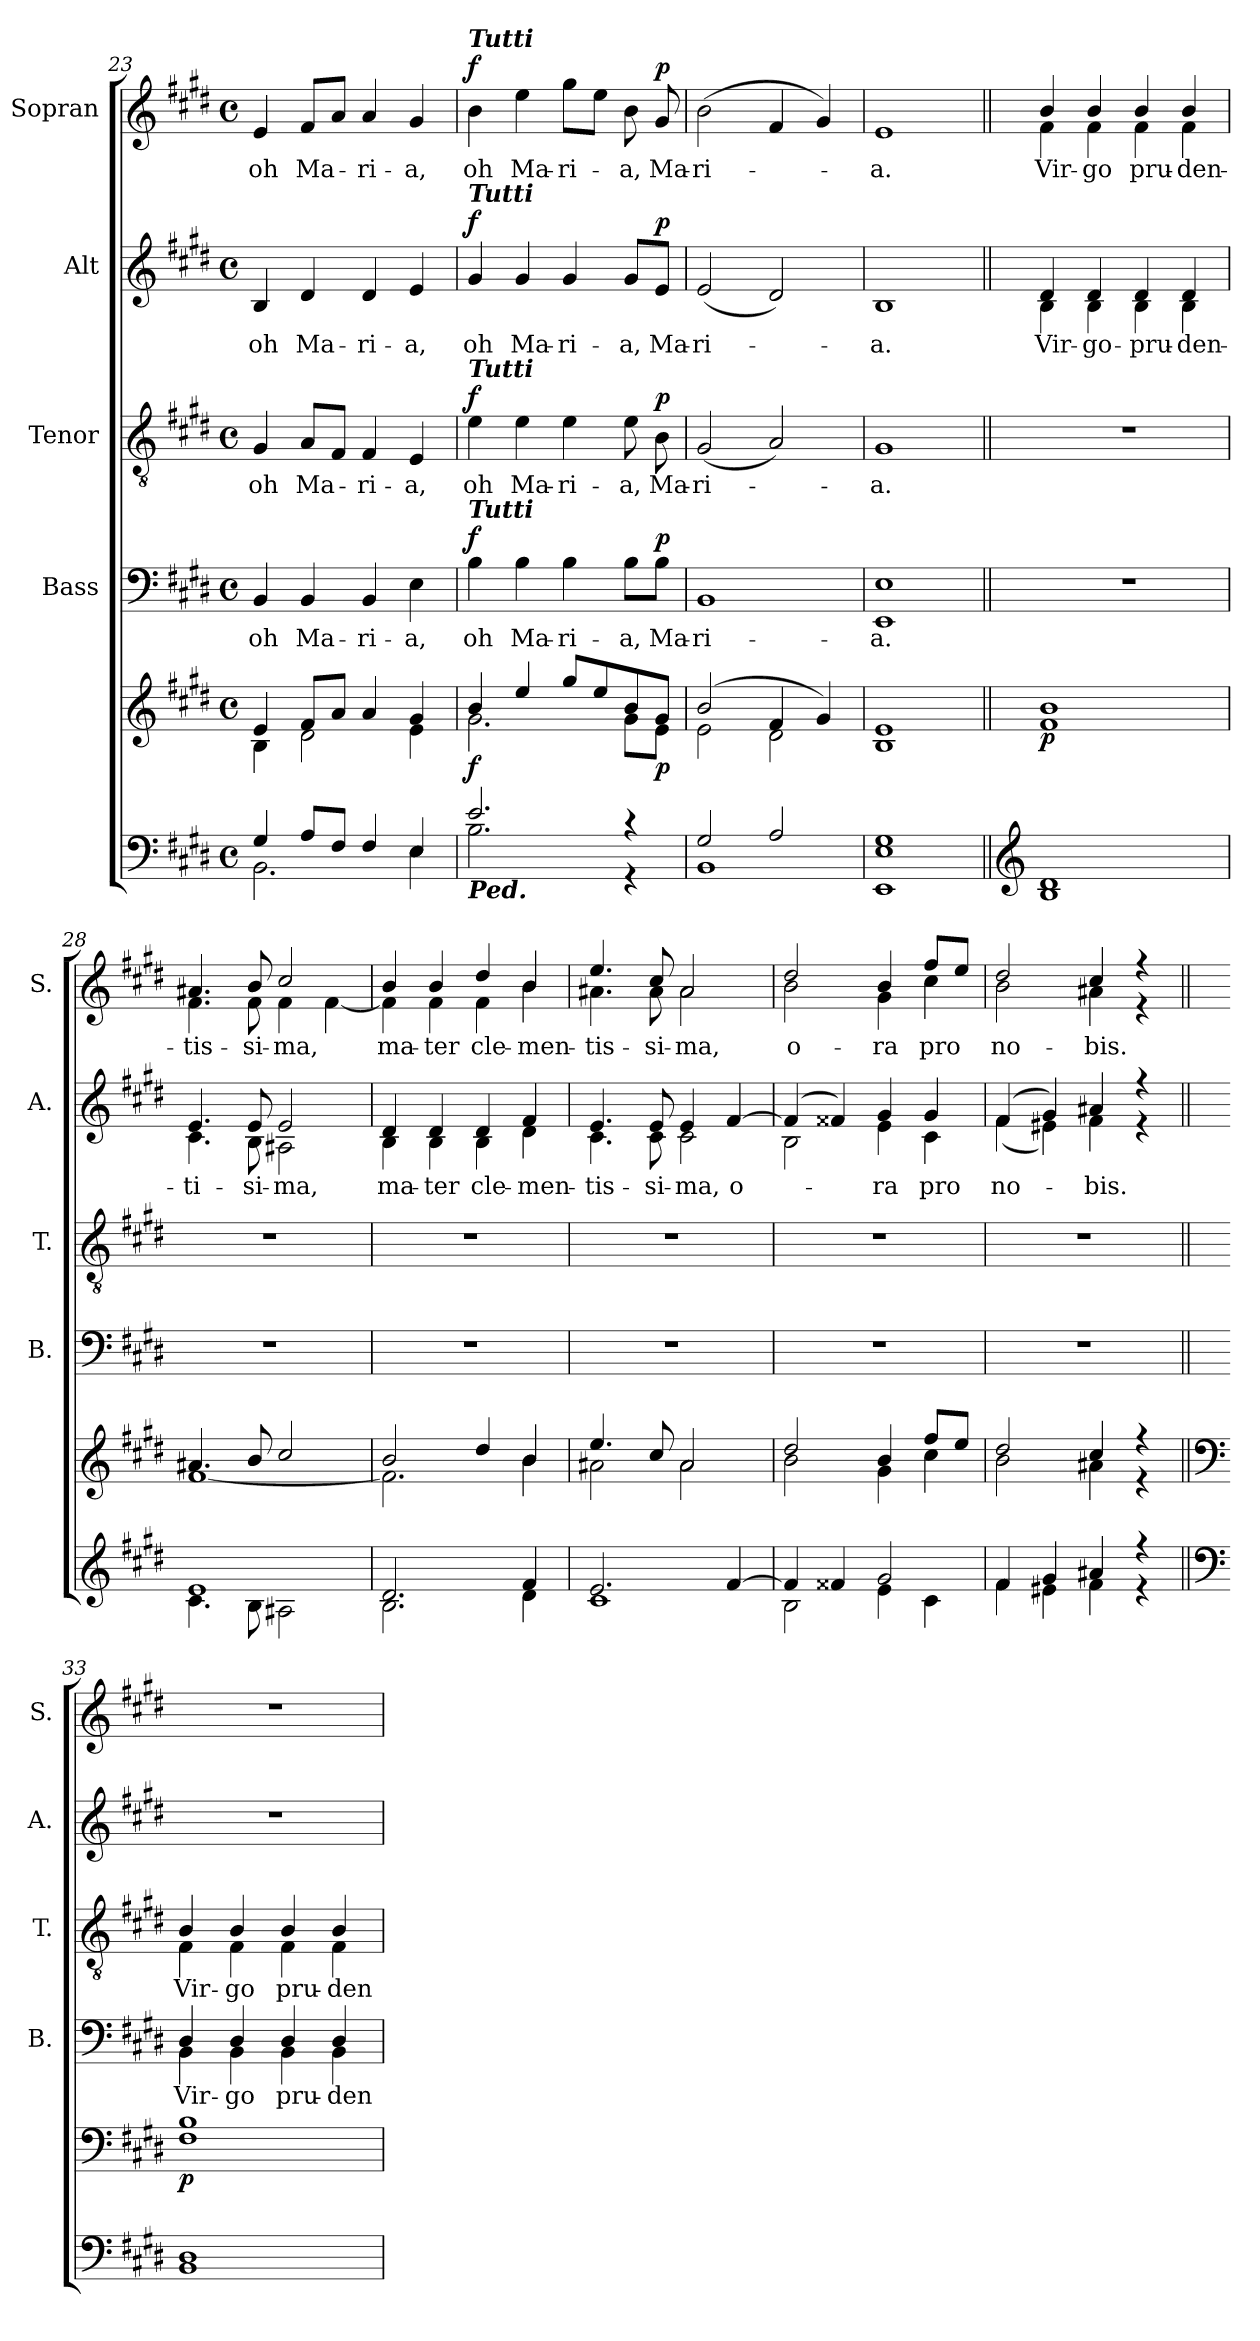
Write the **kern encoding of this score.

**kern	**kern	**dynam	**kern	**text	**dynam	**kern	**text	**dynam	**kern	**text	**dynam	**kern	**text	**dynam
*part5	*part5	*part5	*part4	*part4	*part4	*part3	*part3	*part3	*part2	*part2	*part2	*part1	*part1	*part1
*staff6	*staff5	*staff5/6	*staff4	*staff4	*staff4	*staff3	*staff3	*staff3	*staff2	*staff2	*staff2	*staff1	*staff1	*staff1
*	*	*	*I"Bass	*	*	*I"Tenor	*	*	*I"Alt	*	*	*I"Sopran	*	*
*	*	*	*I'B.	*	*	*I'T.	*	*	*I'A.	*	*	*I'S.	*	*
*clefF4	*clefG2	*	*clefF4	*	*	*clefGv2	*	*	*clefG2	*	*	*clefG2	*	*
*k[f#c#g#d#]	*k[f#c#g#d#]	*	*k[f#c#g#d#]	*	*	*k[f#c#g#d#]	*	*	*k[f#c#g#d#]	*	*	*k[f#c#g#d#]	*	*
*E:	*E:	*	*E:	*	*	*E:	*	*	*E:	*	*	*E:	*	*
*M4/4	*M4/4	*	*M4/4	*	*	*M4/4	*	*	*M4/4	*	*	*M4/4	*	*
*met(c)	*met(c)	*	*met(c)	*	*	*met(c)	*	*	*met(c)	*	*	*met(c)	*	*
=23	=23	=23	=23	=23	=23	=23	=23	=23	=23	=23	=23	=23	=23	=23
*^	*^	*	*	*	*	*	*	*	*	*	*	*	*	*
!	!	!	!	!	!	!LO:LY:b	!	!	!LO:LY:b	!	!	!LO:LY:b	!	!	!LO:LY:b	!
4G#/	2.BB\	4e/	4B\	.	4BB/	oh	.	4G#/	oh	.	4B/	oh	.	4e/	oh	.
!	!	!	!	!	!	!LO:LY:b	!	!	!LO:LY:b	!	!	!LO:LY:b	!	!	!LO:LY:b	!
8A/L	.	8f#/L	2d#\	.	4BB/	Ma-	.	8A/L	Ma-	.	4d#/	Ma-	.	8f#/L	Ma-	.
8F#/J	.	8a/J	.	.	.	.	.	8F#/J	.	.	.	.	.	8a/J	.	.
!	!	!	!	!	!	!LO:LY:b	!	!	!LO:LY:b	!	!	!LO:LY:b	!	!	!LO:LY:b	!
4F#/	.	4a/	.	.	4BB/	-ri-	.	4F#/	-ri-	.	4d#/	-ri-	.	4a/	-ri-	.
!	!	!	!	!	!	!LO:LY:b	!	!	!LO:LY:b	!	!	!LO:LY:b	!	!	!LO:LY:b	!
4E/	4E\	4g#/	4e\	.	4E\	-a,	.	4E/	-a,	.	4e/	-a,	.	4g#/	-a,	.
!!LO:PB:g=z
=24	=24	=24	=24	=24	=24	=24	=24	=24	=24	=24	=24	=24	=24	=24	=24	=24
!	!	!	!	!	!	!	!	!	!	!	!	!	!	!LO:TX:a:Bi:t=Tutti	!	!
!	!	!	!	!	!	!	!	!	!	!	!LO:TX:a:Bi:t=Tutti	!	!	!	!	!
!	!	!	!	!	!	!	!	!LO:TX:a:Bi:t=Tutti	!	!	!	!	!	!	!	!
!	!	!	!	!	!LO:TX:a:Bi:t=Tutti	!	!	!	!	!	!	!	!	!	!	!
!LO:TX:b:Bi:t=Ped.	!	!	!	!	!	!	!	!	!	!	!	!	!	!	!	!
!	!	!	!	!LO:DY:b	!	!LO:LY:b	!LO:DY:a	!	!LO:LY:b	!LO:DY:a	!	!LO:LY:b	!LO:DY:a	!	!LO:LY:b	!LO:DY:a
2.e/	2.B\	4b/	2.g#\	f	4B\	oh	f	4e\	oh	f	4g#/	oh	f	4b\	oh	f
!	!	!	!	!	!	!LO:LY:b	!	!	!LO:LY:b	!	!	!LO:LY:b	!	!	!LO:LY:b	!
.	.	4ee/	.	.	4B\	Ma-	.	4e\	Ma-	.	4g#/	Ma-	.	4ee\	Ma-	.
!	!	!	!	!	!	!LO:LY:b	!	!	!LO:LY:b	!	!	!LO:LY:b	!	!	!LO:LY:b	!
.	.	8gg#/L	.	.	4B\	-ri-	.	4e\	-ri-	.	4g#/	-ri-	.	8gg#\L	-ri-	.
.	.	8ee/	.	.	.	.	.	.	.	.	.	.	.	8ee\J	.	.
!	!	!	!	!	!	!LO:LY:b	!	!	!LO:LY:b	!	!	!LO:LY:b	!	!	!LO:LY:b	!
4r	4r	8b/	8g#\L	.	8B\L	-a,	.	8e\	-a,	.	8g#/L	-a,	.	8b\	-a,	.
!	!	!	!	!LO:DY:b	!	!LO:LY:b	!LO:DY:a	!	!LO:LY:b	!LO:DY:a	!	!LO:LY:b	!LO:DY:a	!	!LO:LY:b	!LO:DY:a
.	.	8g#/J	8e\J	p	8B\J	Ma-	p	8B\	Ma-	p	8e/J	Ma-	p	8g#/	Ma-	p
=25	=25	=25	=25	=25	=25	=25	=25	=25	=25	=25	=25	=25	=25	=25	=25	=25
!	!	!	!	!	!	!LO:LY:b	!	!	!LO:LY:b	!	!	!LO:LY:b	!	!	!LO:LY:b	!
2G#/	1BB	(2b/	2e\	.	1BB	-ri-	.	(<2G#/	-ri-	.	(<2e/	-ri-	.	(>2b\	-ri-	.
2A/	.	4f#/	2d#\	.	.	.	.	2A/)	.	.	2d#/)	.	.	4f#/	.	.
.	.	4g#/)	.	.	.	.	.	.	.	.	.	.	.	4g#/)	.	.
=26	=26	=26	=26	=26	=26	=26	=26	=26	=26	=26	=26	=26	=26	=26	=26	=26
!	!	!	!	!	!	!LO:LY:b	!	!	!LO:LY:b	!	!	!LO:LY:b	!	!	!LO:LY:b	!
1E 1G#	1EE	1e	1B	.	1EE 1E	-a.	.	1G#	-a.	.	1B	-a.	.	1e	-a.	.
=27||	=27||	=27||	=27||	=27||	=27||	=27||	=27||	=27||	=27||	=27||	=27||	=27||	=27||	=27||	=27||	=27||
*clefG2	*	*	*	*	*	*	*	*	*	*	*	*	*	*	*	*
!	!	!	!	!	!	!	!	!	!	!	!	!	!	!LO:TX:a:Bi:t=Solo	!	!
!	!	!	!	!	!	!	!	!	!	!	!LO:TX:a:Bi:t=Solo	!	!	!	!	!
!	!	!	!	!LO:DY:b	!	!	!	!	!	!	!	!LO:LY:b	!	!	!LO:LY:b	!
*	*	*	*	*	*	*	*	*	*	*	*^	*	*	*^	*	*
1d#	1B	1b	1f#	p	1r	.	.	1r	.	.	4d#/	4B\	Vir-	.	4b/	4f#\	Vir-	.
!	!	!	!	!	!	!	!	!	!	!	!	!	!LO:LY:b	!	!	!	!LO:LY:b	!
.	.	.	.	.	.	.	.	.	.	.	4d#/	4B\	-go-	.	4b/	4f#\	-go	.
!	!	!	!	!	!	!	!	!	!	!	!	!	!LO:LY:b	!	!	!	!LO:LY:b	!
.	.	.	.	.	.	.	.	.	.	.	4d#/	4B\	-pru-	.	4b/	4f#\	pru-	.
!	!	!	!	!	!	!	!	!	!	!	!	!	!LO:LY:b	!	!	!	!LO:LY:b	!
.	.	.	.	.	.	.	.	.	.	.	4d#/	4B\	-den-	.	4b/	4f#\	-den-	.
=28	=28	=28	=28	=28	=28	=28	=28	=28	=28	=28	=28	=28	=28	=28	=28	=28	=28	=28
!	!	!	!	!	!	!	!	!	!	!	!	!	!LO:LY:b	!	!	!	!LO:LY:b	!
1e	4.c#\	4.a#X/	[<1f#	.	1r	.	.	1r	.	.	4.e/	4.c#\	-ti-	.	4.a#X/	4.f#\	-tis-	.
!	!	!	!	!	!	!	!	!	!	!	!	!	!LO:LY:b	!	!	!	!LO:LY:b	!
.	8B\	8b/	.	.	.	.	.	.	.	.	8e/	8B\	-si-	.	8b/	8f#\	-si-	.
!	!	!	!	!	!	!	!	!	!	!	!	!	!LO:LY:b	!	!	!	!LO:LY:b	!
.	2A#X\	2cc#/	.	.	.	.	.	.	.	.	2e/	2A#X\	-ma,	.	2cc#/	4f#\	-ma,	.
.	.	.	.	.	.	.	.	.	.	.	.	.	.	.	.	[<4f#\	.	.
=29	=29	=29	=29	=29	=29	=29	=29	=29	=29	=29	=29	=29	=29	=29	=29	=29	=29	=29
!	!	!	!	!	!	!	!	!	!	!	!	!	!LO:LY:b	!	!	!	!LO:LY:b	!
2.d#/	2.B\	2b/	2.f#\]	.	1r	.	.	1r	.	.	4d#/	4B\	ma-	.	4b/	4f#\]	ma-	.
!	!	!	!	!	!	!	!	!	!	!	!	!	!LO:LY:b	!	!	!	!LO:LY:b	!
.	.	.	.	.	.	.	.	.	.	.	4d#/	4B\	-ter	.	4b/	4f#\	-ter	.
!	!	!	!	!	!	!	!	!	!	!	!	!	!LO:LY:b	!	!	!	!LO:LY:b	!
.	.	4dd#/	.	.	.	.	.	.	.	.	4d#/	4B\	cle-	.	4dd#/	4f#\	cle-	.
!	!	!	!	!	!	!	!	!	!	!	!	!	!LO:LY:b	!	!	!	!LO:LY:b	!
4f#/	4d#\	4b/	4b\	.	.	.	.	.	.	.	4f#/	4d#\	-men-	.	4b/	4b\	-men-	.
!!LO:LB:g=z	!!
=30	=30	=30	=30	=30	=30	=30	=30	=30	=30	=30	=30	=30	=30	=30	=30	=30	=30	=30
!	!	!	!	!	!	!	!	!	!	!	!	!	!LO:LY:b	!	!	!	!LO:LY:b	!
2.e/	1c#	4.ee/	2a#X\	.	1r	.	.	1r	.	.	4.e/	4.c#\	-tis-	.	4.ee/	4.a#X\	-tis-	.
!	!	!	!	!	!	!	!	!	!	!	!	!	!LO:LY:b	!	!	!	!LO:LY:b	!
.	.	8cc#/	.	.	.	.	.	.	.	.	8e/	8c#\	-si-	.	8cc#/	8a#\	-si-	.
!	!	!	!	!	!	!	!	!	!	!	!	!	!LO:LY:b	!	!	!	!LO:LY:b	!
.	.	2a#/	2a#\	.	.	.	.	.	.	.	4e/	2c#\	-ma,	.	2a#/	2a#\	-ma,	.
!	!	!	!	!	!	!	!	!	!	!	!	!	!LO:LY:b	!	!	!	!	!
[>4f#/	.	.	.	.	.	.	.	.	.	.	[>4f#/	.	o-	.	.	.	.	.
=31	=31	=31	=31	=31	=31	=31	=31	=31	=31	=31	=31	=31	=31	=31	=31	=31	=31	=31
!	!	!	!	!	!	!	!	!	!	!	!	!	!	!	!	!	!LO:LY:b	!
4f#/]	2B\	2dd#/	2b\	.	1r	.	.	1r	.	.	(4f#/]	2B\	.	.	2dd#/	2b\	o-	.
4f##X/	.	.	.	.	.	.	.	.	.	.	4f##X/)	.	.	.	.	.	.	.
!	!	!	!	!	!	!	!	!	!	!	!	!	!LO:LY:b	!	!	!	!LO:LY:b	!
2g#/	4e\	4b/	4g#\	.	.	.	.	.	.	.	4g#/	4e\	-ra	.	4b/	4g#\	-ra	.
!	!	!	!	!	!	!	!	!	!	!	!	!	!LO:LY:b	!	!	!	!LO:LY:b	!
.	4c#\	8ff#/L	4cc#\	.	.	.	.	.	.	.	4g#/	4c#\	pro	.	8ff#/L	4cc#\	pro	.
.	.	8ee/J	.	.	.	.	.	.	.	.	.	.	.	.	8ee/J	.	.	.
=32	=32	=32	=32	=32	=32	=32	=32	=32	=32	=32	=32	=32	=32	=32	=32	=32	=32	=32
!	!	!	!	!	!	!	!	!	!	!	!	!	!LO:LY:b	!	!	!	!LO:LY:b	!
4f#/	4f#\	2dd#/	2b\	.	1r	.	.	1r	.	.	(4f#/	(<4f#\	no-	.	2dd#/	2b\	no-	.
4g#/	4e#X\	.	.	.	.	.	.	.	.	.	4g#/)	4e#X\)	.	.	.	.	.	.
!	!	!	!	!	!	!	!	!	!	!	!	!	!LO:LY:b	!	!	!	!LO:LY:b	!
4a#X/	4f#\	4cc#/	4a#X\	.	.	.	.	.	.	.	4a#X/	4f#\	-bis.	.	4cc#/	4a#X\	-bis.	.
4r	4r	4r	4r	.	.	.	.	.	.	.	4r	4r	.	.	4r	4r	.	.
*	*	*	*	*	*	*	*	*	*	*	*v	*v	*	*	*	*	*	*
*	*	*	*	*	*	*	*	*	*	*	*	*	*	*v	*v	*	*
=33||	=33||	=33||	=33||	=33||	=33||	=33||	=33||	=33||	=33||	=33||	=33||	=33||	=33||	=33||	=33||	=33||
*clefF4	*	*clefF4	*	*	*	*	*	*	*	*	*	*	*	*	*	*
*	*	*	*	*	*	*	*	*	*	*	*^	*	*	*^	*	*
!	!	!	!	!	!	!	!	!LO:TX:a:Bi:t=Solo	!	!	!	!	!	!	!	!	!	!
!	!	!	!	!	!LO:TX:a:Bi:t=Solo	!	!	!	!	!	!	!	!	!	!	!	!	!
!	!	!	!	!LO:DY:b	!	!LO:LY:b	!	!	!LO:LY:b	!	!	!	!	!	!	!	!	!
*	*	*	*	*	*	*	*	*	*	*	*v	*v	*	*	*	*	*	*
*	*	*	*	*	*^	*	*	*^	*	*	*	*	*	*v	*v	*	*
1D#	1BB	1B	1F#	p	4D#/	4BB\	Vir-	.	4B/	4F#\	Vir-	.	1r	.	.	1r	.	.
!	!	!	!	!	!	!	!LO:LY:b	!	!	!	!LO:LY:b	!	!	!	!	!	!	!
.	.	.	.	.	4D#/	4BB\	-go	.	4B/	4F#\	-go	.	.	.	.	.	.	.
!	!	!	!	!	!	!	!LO:LY:b	!	!	!	!LO:LY:b	!	!	!	!	!	!	!
.	.	.	.	.	4D#/	4BB\	pru-	.	4B/	4F#\	pru-	.	.	.	.	.	.	.
!	!	!	!	!	!	!	!LO:LY:b	!	!	!	!LO:LY:b	!	!	!	!	!	!	!
.	.	.	.	.	4D#/	4BB\	-den-	.	4B/	4F#\	-den-	.	.	.	.	.	.	.
*v	*v	*	*	*	*v	*v	*	*	*v	*v	*	*	*	*	*	*	*	*
*	*v	*v	*	*	*	*	*	*	*	*	*	*	*	*	*
=	=	=	=	=	=	=	=	=	=	=	=	=	=	=
*-	*-	*-	*-	*-	*-	*-	*-	*-	*-	*-	*-	*-	*-	*-
